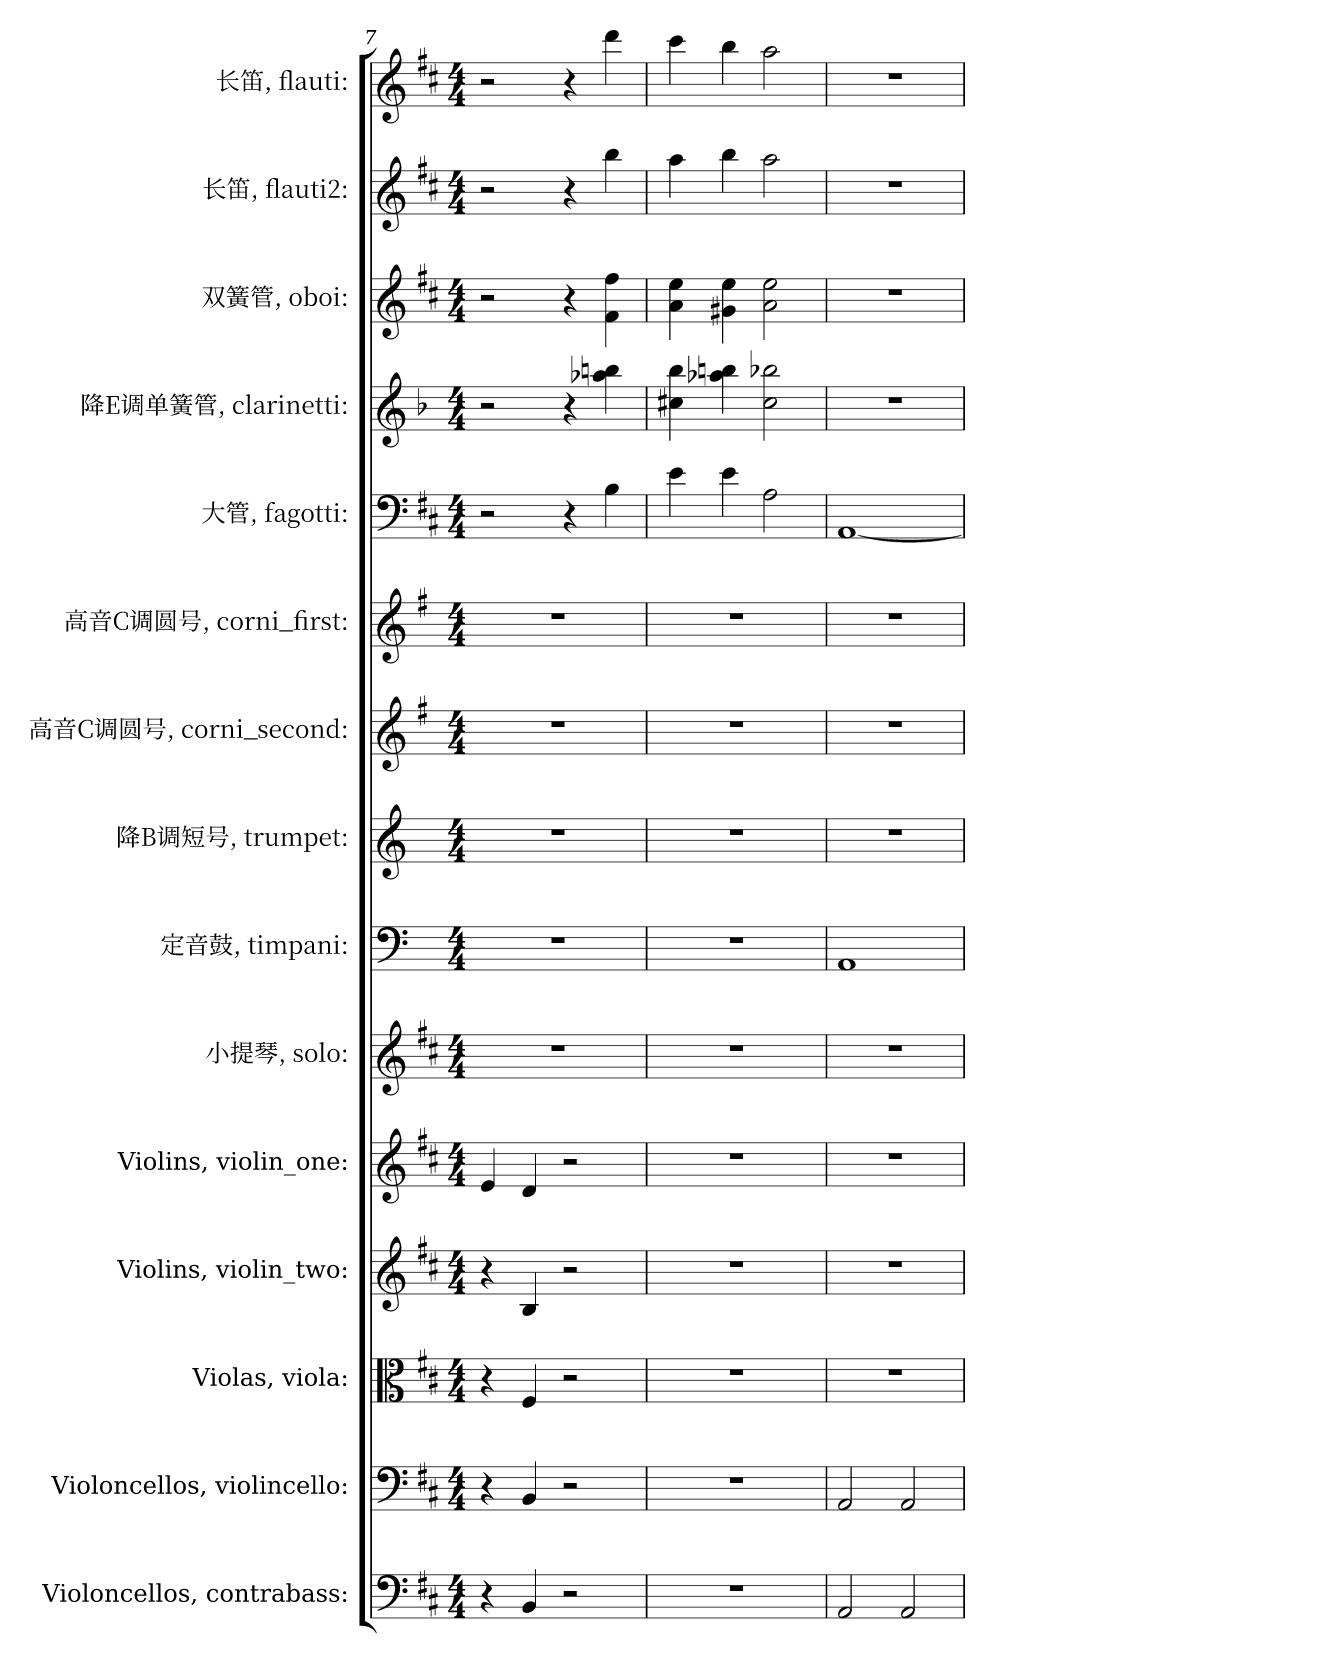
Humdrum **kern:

**kern	**kern	**kern	**kern	**kern	**kern	**kern	**kern	**kern	**kern	**kern	**kern	**kern	**kern	**kern
*part15	*part14	*part13	*part12	*part11	*part10	*part9	*part8	*part7	*part6	*part5	*part4	*part3	*part2	*part1
*staff15	*staff14	*staff13	*staff12	*staff11	*staff10	*staff9	*staff8	*staff7	*staff6	*staff5	*staff4	*staff3	*staff2	*staff1
*I"Violoncellos, contrabass:	*I"Violoncellos, violincello:	*I"Violas, viola:	*I"Violins, violin_two:	*I"Violins, violin_one:	*I"小提琴, solo:	*I"定音鼓, timpani:	*I"降B调短号, trumpet:	*I"高音C调圆号, corni_second:	*I"高音C调圆号, corni_first:	*I"大管, fagotti:	*I"降E调单簧管, clarinetti:	*I"双簧管, oboi:	*I"长笛, flauti2:	*I"长笛, flauti:
*I'Vlcs.	*I'Vlcs.	*I'Vlas.	*I'Vlns.	*I'Vlns.	*	*I'Timp.	*	*	*	*	*I'E♭ Cl.	*I'Ob.	*I'Fl.	*I'Fl.
*clefF4	*clefF4	*clefC3	*clefG2	*clefG2	*clefG2	*clefF4	*clefG2	*clefG2	*clefG2	*clefF4	*clefG2	*clefG2	*clefG2	*clefG2
*	*	*	*	*	*	*	*ITrd1c2	*ITrd4c7	*ITrd4c7	*	*ITrd-2c-3	*	*	*
*k[f#c#]	*k[f#c#]	*k[f#c#]	*k[f#c#]	*k[f#c#]	*k[f#c#]	*k[]	*k[b-e-]	*k[]	*k[]	*k[f#c#]	*k[b-e-a-d-]	*k[f#c#]	*k[f#c#]	*k[f#c#]
*M4/4	*M4/4	*M4/4	*M4/4	*M4/4	*M4/4	*M4/4	*M4/4	*M4/4	*M4/4	*M4/4	*M4/4	*M4/4	*M4/4	*M4/4
=7	=7	=7	=7	=7	=7	=7	=7	=7	=7	=7	=7	=7	=7	=7
4r	4r	4r	4r	4e/	1r	1r	1r	1r	1r	2r	2r	2r	2r	2r
4BB/	4BB/	4F#/	4B/	4d/	.	.	.	.	.	.	.	.	.	.
2r	2r	2r	2r	2r	.	.	.	.	.	4r	4r	4r	4r	4r
.	.	.	.	.	.	.	.	.	.	4B\	4ccc-X\ 4dddn\	4f#\ 4ff#\	4bb\	4ddd\
=8	=8	=8	=8	=8	=8	=8	=8	=8	=8	=8	=8	=8	=8	=8
1r	1r	1r	1r	1r	1r	1r	1r	1r	1r	4e\	4een\ 4ddd-\	4a\ 4ee\	4aa\	4ccc#\
.	.	.	.	.	.	.	.	.	.	4e\	4ccc-X\ 4dddn\	4g#X\ 4ee\	4bb\	4bb\
.	.	.	.	.	.	.	.	.	.	2A\	2ee\ 2ddd-X\	2a\ 2ee\	2aa\	2aa\
=9	=9	=9	=9	=9	=9	=9	=9	=9	=9	=9	=9	=9	=9	=9
2AA/	2AA/	1r	1r	1r	1r	1AA	1r	1r	1r	[1AA	1r	1r	1r	1r
2AA/	2AA/	.	.	.	.	.	.	.	.	.	.	.	.	.
=	=	=	=	=	=	=	=	=	=	=	=	=	=	=
*-	*-	*-	*-	*-	*-	*-	*-	*-	*-	*-	*-	*-	*-	*-
